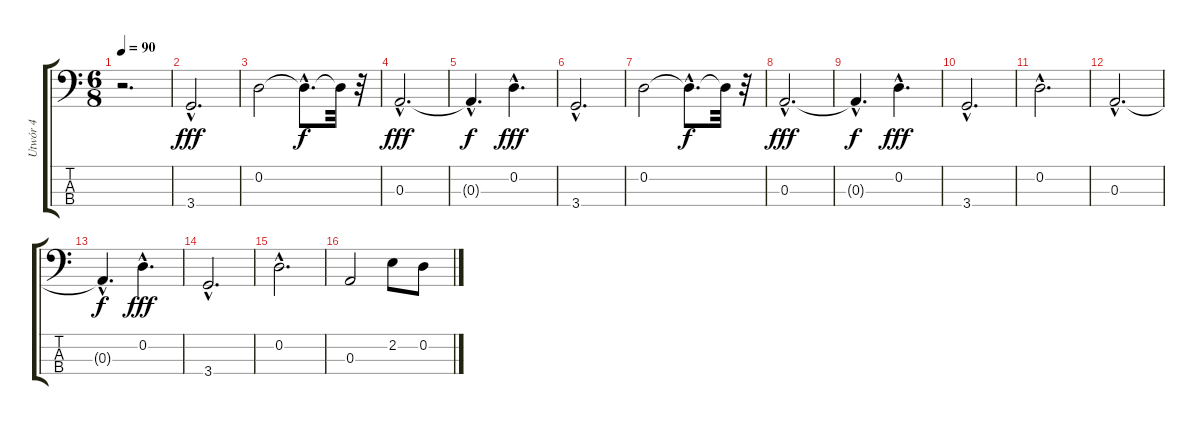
\track ("Utwór 4" "Utwór 4") {instrument electricbassfinger}
\staff {score tabs}
\tuning (G2 D2 A1 E1) {hide}
\ts (6 8)
\tempo 90
\clef f4
\ks c
r.2{d dy fff instrument electricbassfinger} |
3.4{hac}.2{d} |
0.2.2 0.2{hac t}.8{d dy f} 0.2{t}.32 r.32 |
0.3{hac}.2{d dy fff} |
0.3{hac t}.4{d dy f} 0.2{hac}.4{d dy fff} |
3.4{hac}.2{d} |
0.2.2 0.2{hac t}.8{d dy f} 0.2{t}.32 r.32 |
0.3{hac}.2{d dy fff} |
0.3{hac t}.4{d dy f} 0.2{hac}.4{d dy fff} |
3.4{hac}.2{d} |
0.2{hac}.2{d} |
0.3{hac}.2{d} |
0.3{hac t}.4{d dy f} 0.2{hac}.4{d dy fff} |
3.4{hac}.2{d} |
0.2{hac}.2{d} |
0.3.2 2.2.8 0.2.8
